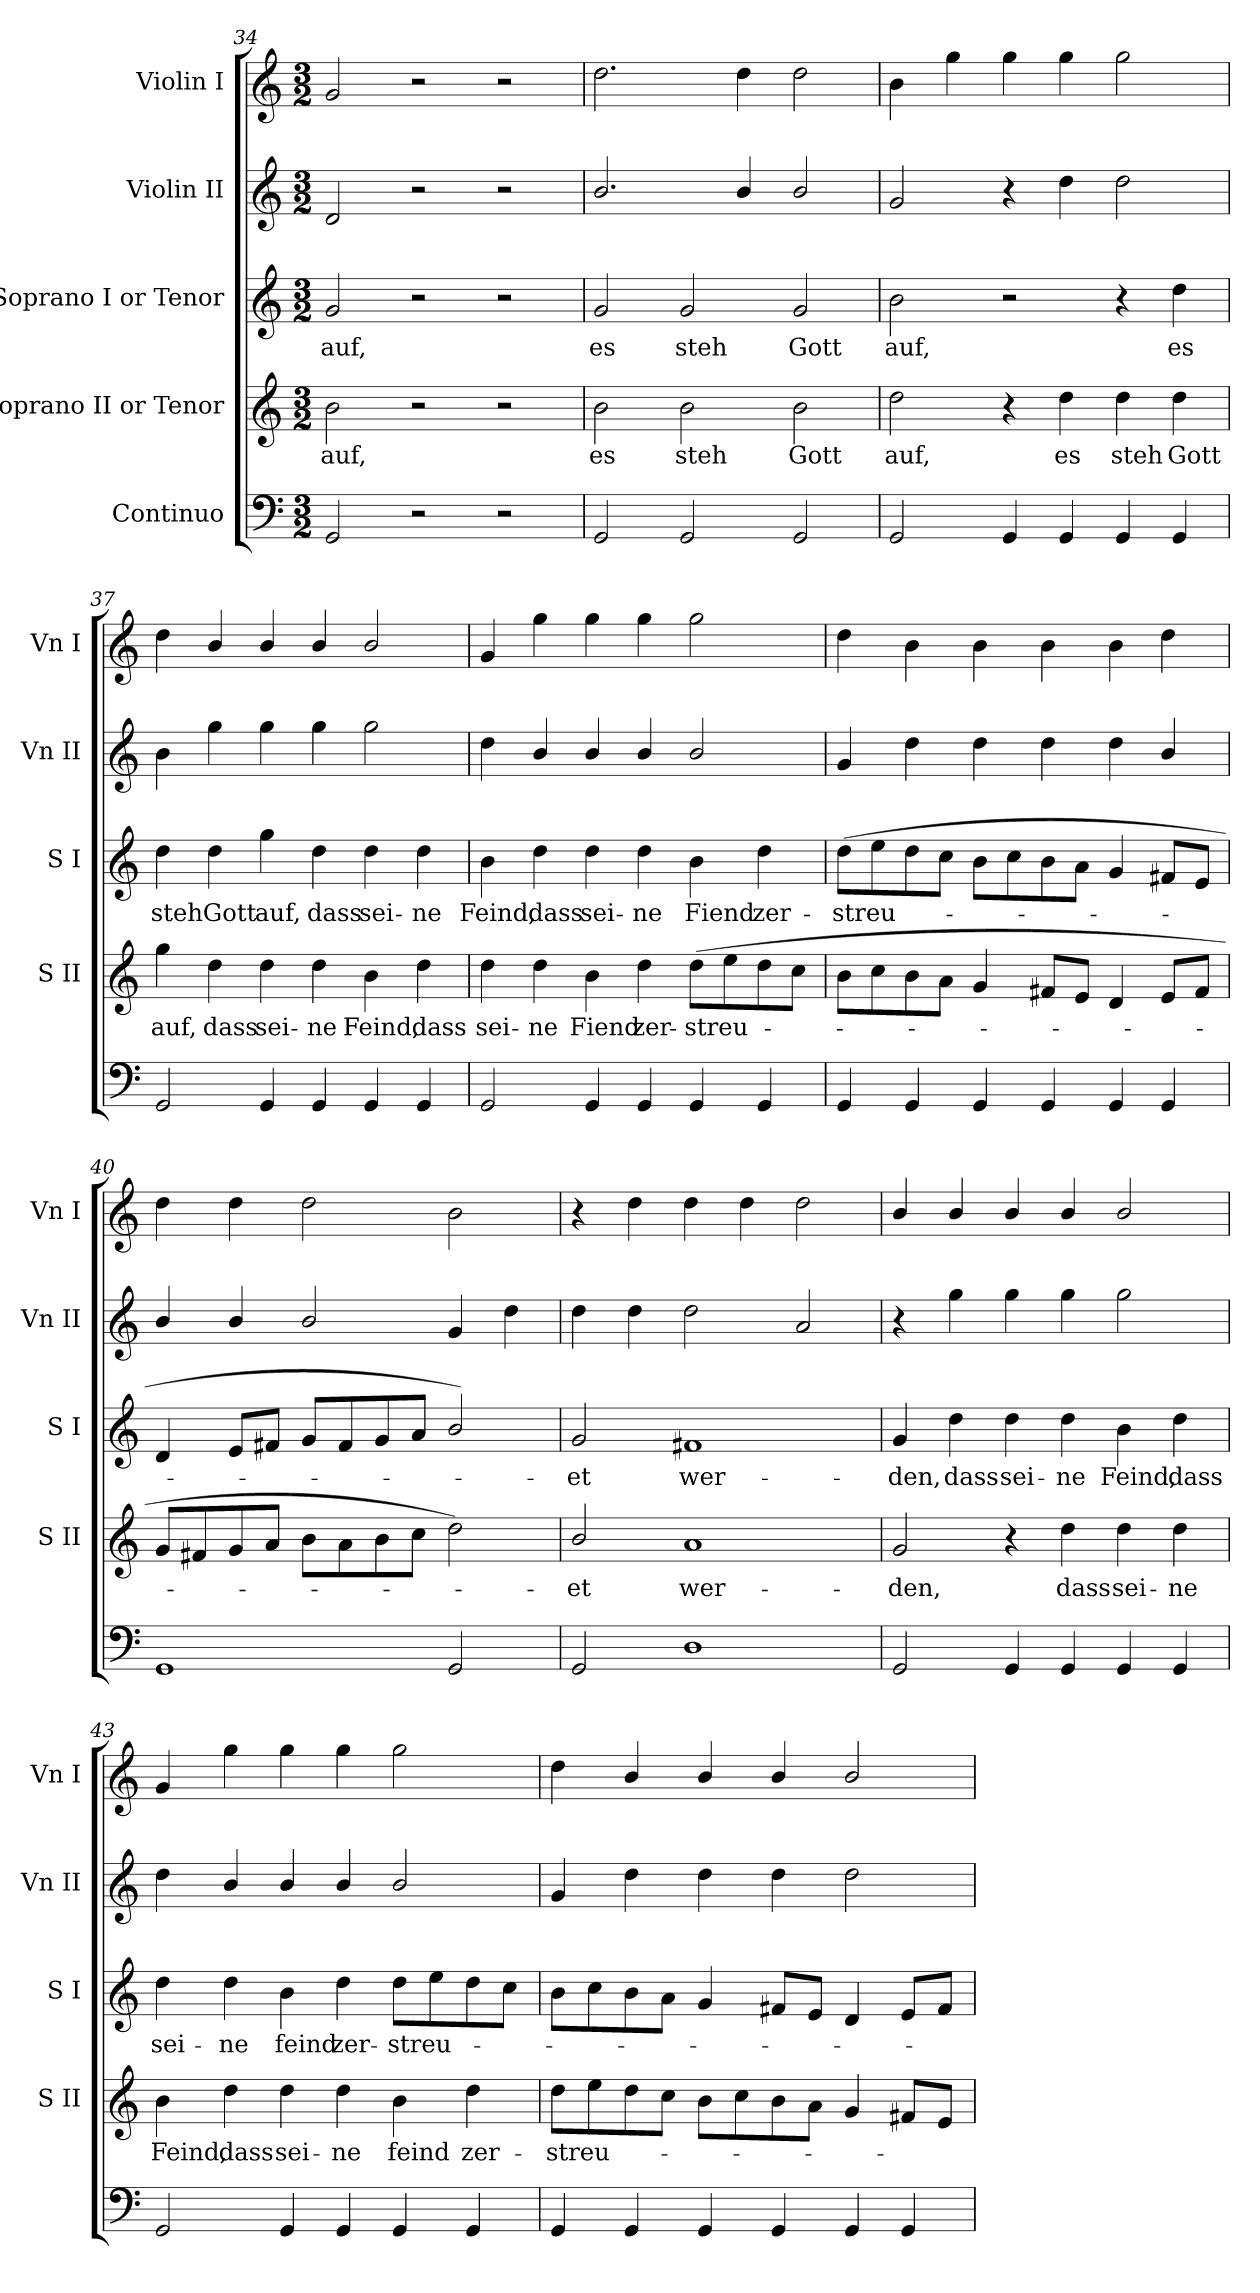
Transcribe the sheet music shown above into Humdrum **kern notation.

**kern	**kern	**text	**kern	**text	**kern	**kern
*part5	*part4	*part4	*part3	*part3	*part2	*part1
*staff5	*staff4	*staff4	*staff3	*staff3	*staff2	*staff1
*I"Continuo	*I"Soprano II or Tenor	*	*I"Soprano I or Tenor	*	*I"Violin II	*I"Violin I
*	*I'S II	*	*I'S I	*	*I'Vn II	*I'Vn I
*clefF4	*clefG2	*	*clefG2	*	*clefG2	*clefG2
*k[]	*k[]	*	*k[]	*	*k[]	*k[]
*C:	*C:	*	*C:	*	*C:	*C:
*M3/2	*M3/2	*	*M3/2	*	*M3/2	*M3/2
=34	=34	=34	=34	=34	=34	=34
!	!	!LO:LY:b	!	!LO:LY:b	!	!
2GG	2b	auf,	2g	auf,	2d	2g
2r	2r	.	2r	.	2r	2r
2r	2r	.	2r	.	2r	2r
!!LO:LB:g=z
=35	=35	=35	=35	=35	=35	=35
!	!	!LO:LY:b	!	!LO:LY:b	!	!
2GG	2b	es	2g	es	2.b/	2.dd
!	!	!LO:LY:b	!	!LO:LY:b	!	!
2GG	2b	steh	2g	steh	.	.
.	.	.	.	.	4b/	4dd
!	!	!LO:LY:b	!	!LO:LY:b	!	!
2GG	2b	Gott	2g	Gott	2b/	2dd
=36	=36	=36	=36	=36	=36	=36
!	!	!LO:LY:b	!	!LO:LY:b	!	!
2GG	2dd	auf,	2b	auf,	2g	4b
.	.	.	.	.	.	4gg
4GG	4r	.	2r	.	4r	4gg
!	!	!LO:LY:b	!	!	!	!
4GG	4dd	es	.	.	4dd	4gg
!	!	!LO:LY:b	!	!	!	!
4GG	4dd	steh	4r	.	2dd	2gg
!	!	!LO:LY:b	!	!LO:LY:b	!	!
4GG	4dd	Gott	4dd	es	.	.
=37	=37	=37	=37	=37	=37	=37
!	!	!LO:LY:b	!	!LO:LY:b	!	!
2GG	4gg	auf,	4dd	steh	4b	4dd
!	!	!LO:LY:b	!	!LO:LY:b	!	!
.	4dd	dass	4dd	Gott	4gg	4b/
!	!	!LO:LY:b	!	!LO:LY:b	!	!
4GG	4dd	sei-	4gg	auf,	4gg	4b/
!	!	!LO:LY:b	!	!LO:LY:b	!	!
4GG	4dd	-ne	4dd	dass	4gg	4b/
!	!	!LO:LY:b	!	!LO:LY:b	!	!
4GG	4b	Feind,	4dd	sei-	2gg	2b/
!	!	!LO:LY:b	!	!LO:LY:b	!	!
4GG	4dd	dass	4dd	-ne	.	.
=38	=38	=38	=38	=38	=38	=38
!	!	!LO:LY:b	!	!LO:LY:b	!	!
2GG	4dd	sei-	4b	Feind,	4dd	4g
!	!	!LO:LY:b	!	!LO:LY:b	!	!
.	4dd	-ne	4dd	dass	4b/	4gg
!	!	!LO:LY:b	!	!LO:LY:b	!	!
4GG	4b	Fiend	4dd	sei-	4b/	4gg
!	!	!LO:LY:b	!	!LO:LY:b	!	!
4GG	4dd	zer-	4dd	-ne	4b/	4gg
!	!	!LO:LY:b	!	!LO:LY:b	!	!
4GG	(>8ddL	-streu-	4b	Fiend	2b/	2gg
.	8ee	.	.	.	.	.
!	!	!	!	!LO:LY:b	!	!
4GG	8dd	.	4dd	zer-	.	.
.	8ccJ	.	.	.	.	.
!!LO:LB:g=z
=39	=39	=39	=39	=39	=39	=39
!	!	!	!	!LO:LY:b	!	!
4GG	8bL	.	(<8ddL	-streu-	4g	4dd
.	8cc	.	8ee	.	.	.
4GG	8b	.	8dd	.	4dd	4b
.	8aJ	.	8ccJ	.	.	.
4GG	4g	.	8bL	.	4dd	4b
.	.	.	8cc	.	.	.
4GG	8f#XL	.	8b	.	4dd	4b
.	8eJ	.	8aJ	.	.	.
4GG	4d	.	4g	.	4dd	4b
4GG	8eL	.	8f#XL	.	4b/	4dd
.	8f#J	.	8eJ	.	.	.
=40	=40	=40	=40	=40	=40	=40
1GG	8gL	.	4d	.	4b/	4dd
.	8f#X	.	.	.	.	.
.	8g	.	8eL	.	4b/	4dd
.	8aJ	.	8f#XJ	.	.	.
.	8bL	.	8gL	.	2b/	2dd
.	8a	.	8f#	.	.	.
.	8b	.	8g	.	.	.
.	8ccJ	.	8aJ	.	.	.
2GG	2dd)	.	2b/)	.	4g	2b
.	.	.	.	.	4dd	.
=41	=41	=41	=41	=41	=41	=41
!	!	!LO:LY:b	!	!LO:LY:b	!	!
2GG	2b/	et	2g	et	4dd	4r
.	.	.	.	.	4dd	4dd
!	!	!LO:LY:b	!	!LO:LY:b	!	!
1D	1a	wer-	1f#X	wer-	2dd	4dd
.	.	.	.	.	.	4dd
.	.	.	.	.	2a	2dd
=42	=42	=42	=42	=42	=42	=42
!	!	!LO:LY:b	!	!LO:LY:b	!	!
2GG	2g	-den,	4g	-den,	4r	4b/
!	!	!	!	!LO:LY:b	!	!
.	.	.	4dd	dass	4gg	4b/
!	!	!	!	!LO:LY:b	!	!
4GG	4r	.	4dd	sei-	4gg	4b/
!	!	!LO:LY:b	!	!LO:LY:b	!	!
4GG	4dd	dass	4dd	-ne	4gg	4b/
!	!	!LO:LY:b	!	!LO:LY:b	!	!
4GG	4dd	sei-	4b	Feind,	2gg	2b/
!	!	!LO:LY:b	!	!LO:LY:b	!	!
4GG	4dd	-ne	4dd	dass	.	.
!!LO:LB:g=z
=43	=43	=43	=43	=43	=43	=43
!	!	!LO:LY:b	!	!LO:LY:b	!	!
2GG	4b	Feind,	4dd	sei-	4dd	4g
!	!	!LO:LY:b	!	!LO:LY:b	!	!
.	4dd	dass	4dd	-ne	4b/	4gg
!	!	!LO:LY:b	!	!LO:LY:b	!	!
4GG	4dd	sei-	4b	feind	4b/	4gg
!	!	!LO:LY:b	!	!LO:LY:b	!	!
4GG	4dd	-ne	4dd	zer-	4b/	4gg
!	!	!LO:LY:b	!	!LO:LY:b	!	!
4GG	4b	feind	8ddL	-streu-	2b/	2gg
.	.	.	8ee	.	.	.
!	!	!LO:LY:b	!	!	!	!
4GG	4dd	zer-	8dd	.	.	.
.	.	.	8ccJ	.	.	.
=44	=44	=44	=44	=44	=44	=44
!	!	!LO:LY:b	!	!	!	!
4GG	8ddL	-streu-	8bL	.	4g	4dd
.	8ee	.	8cc	.	.	.
4GG	8dd	.	8b	.	4dd	4b/
.	8ccJ	.	8aJ	.	.	.
4GG	8bL	.	4g	.	4dd	4b/
.	8cc	.	.	.	.	.
4GG	8b	.	8f#XL	.	4dd	4b/
.	8aJ	.	8eJ	.	.	.
4GG	4g	.	4d	.	2dd	2b/
4GG	8f#XL	.	8eL	.	.	.
.	8eJ	.	8f#J	.	.	.
=	=	=	=	=	=	=
*-	*-	*-	*-	*-	*-	*-
